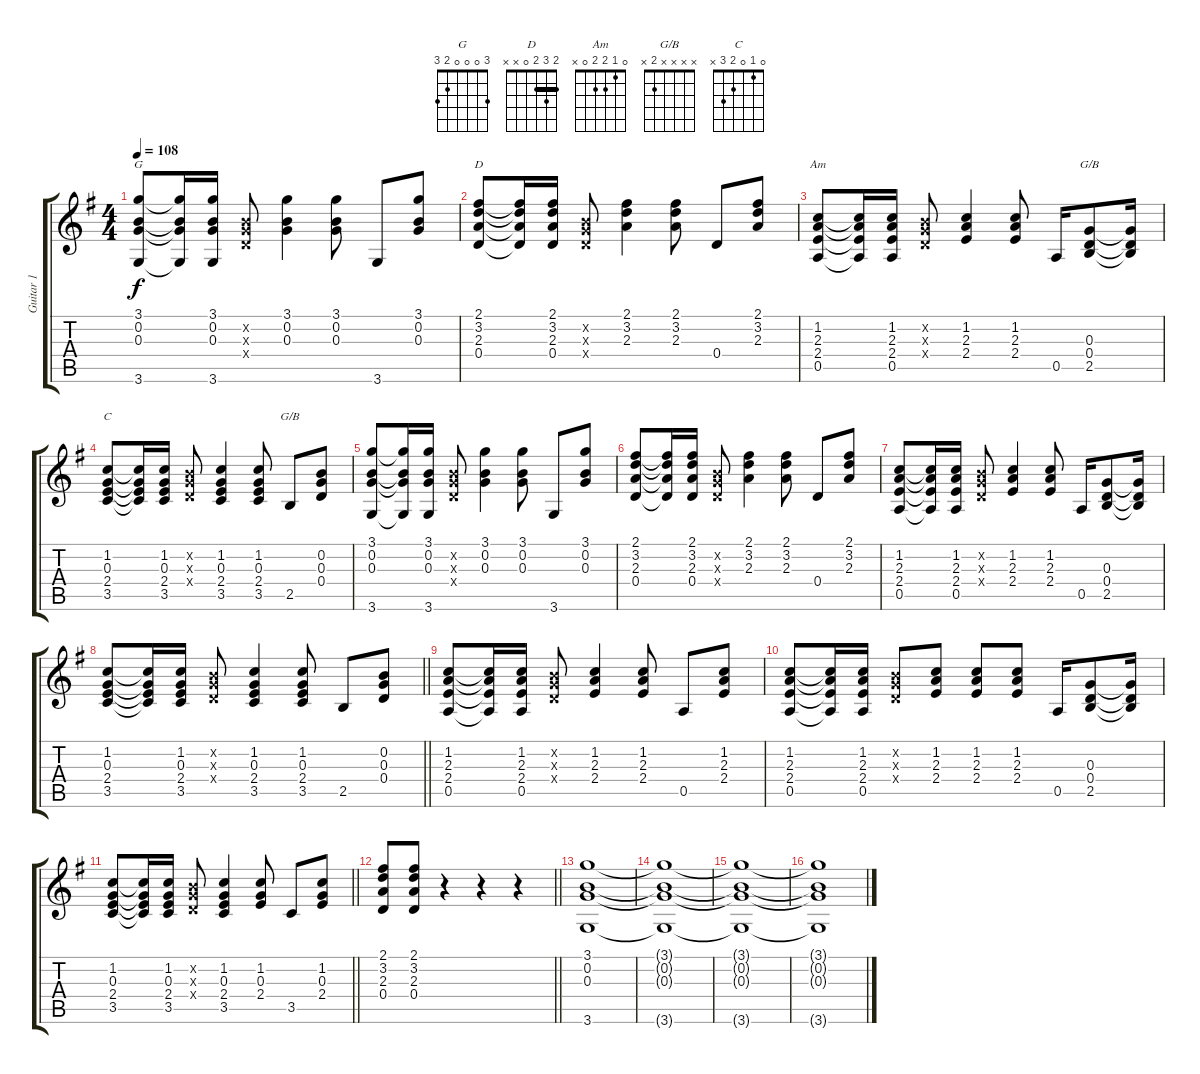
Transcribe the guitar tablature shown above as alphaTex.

\track ("Guitar 1" "Guitar 1") {instrument acousticguitarnylon}
\staff {score tabs}
\tuning (E4 B3 G3 D3 A2 E2) {hide}
\chord ("G" 3 0 0 0 2 3)
\chord ("D" 2 3 2 0 x x) {barre 2}
\chord ("Am" 0 1 2 2 0 x)
\chord ("G/B" x x 0 0 2 x)
\chord ("C" 0 1 0 2 3 x)
\chord ("G/B" x x x x 2 x)
\ts (4 4)
\section ("" "")
\tempo 108
\clef g2
\ks g
(3.1 0.2 0.3 3.6).8{ch "G" dy f} (3.1{t} 0.2{t} 0.3{t} 3.6{t}).16 (3.1 0.2 0.3 3.6).16 (0.2{x} 0.3{x} 0.4{x}).8 (3.1 0.2 0.3).4 (3.1 0.2 0.3).8 3.6.8 (3.1 0.2 0.3).8 |
(2.1 3.2 2.3 0.4).8{ch "D"} (2.1{t} 3.2{t} 2.3{t} 0.4{t}).16 (2.1 3.2 2.3 0.4).16 (0.2{x} 0.3{x} 0.4{x}).8 (2.1 3.2 2.3).4 (2.1 3.2 2.3).8 0.4.8 (2.1 3.2 2.3).8 |
(1.2 2.3 2.4 0.5).8{ch "Am"} (1.2{t} 2.3{t} 2.4{t} 0.5{t}).16 (1.2 2.3 2.4 0.5).16 (0.2{x} 0.3{x} 0.4{x}).8 (1.2 2.3 2.4).4 (1.2 2.3 2.4).8 0.5.16 (0.3 0.4 2.5).8{ch "G/B"} (0.3{t} 0.4{t} 2.5{t}).16 |
(1.2 0.3 2.4 3.5).8{ch "C"} (1.2{t} 0.3{t} 2.4{t} 3.5{t}).16 (1.2 0.3 2.4 3.5).16 (0.2{x} 0.3{x} 0.4{x}).8 (1.2 0.3 2.4 3.5).4 (1.2 0.3 2.4 3.5).8 2.5.8{ch "G/B"} (0.2 0.3 0.4).8 |
(3.1 0.2 0.3 3.6).8 (3.1{t} 0.2{t} 0.3{t} 3.6{t}).16 (3.1 0.2 0.3 3.6).16 (0.2{x} 0.3{x} 0.4{x}).8 (3.1 0.2 0.3).4 (3.1 0.2 0.3).8 3.6.8 (3.1 0.2 0.3).8 |
(2.1 3.2 2.3 0.4).8 (2.1{t} 3.2{t} 2.3{t} 0.4{t}).16 (2.1 3.2 2.3 0.4).16 (0.2{x} 0.3{x} 0.4{x}).8 (2.1 3.2 2.3).4 (2.1 3.2 2.3).8 0.4.8 (2.1 3.2 2.3).8 |
(1.2 2.3 2.4 0.5).8 (1.2{t} 2.3{t} 2.4{t} 0.5{t}).16 (1.2 2.3 2.4 0.5).16 (0.2{x} 0.3{x} 0.4{x}).8 (1.2 2.3 2.4).4 (1.2 2.3 2.4).8 0.5.16 (0.3 0.4 2.5).8 (0.3{t} 0.4{t} 2.5{t}).16 |
\barLineRight lightlight
(1.2 0.3 2.4 3.5).8 (1.2{t} 0.3{t} 2.4{t} 3.5{t}).16 (1.2 0.3 2.4 3.5).16 (0.2{x} 0.3{x} 0.4{x}).8 (1.2 0.3 2.4 3.5).4 (1.2 0.3 2.4 3.5).8 2.5.8 (0.2 0.3 0.4).8 |
\section ("" "")
(1.2 2.3 2.4 0.5).8 (1.2{t} 2.3{t} 2.4{t} 0.5{t}).16 (1.2 2.3 2.4 0.5).16 (0.2{x} 0.3{x} 0.4{x}).8 (1.2 2.3 2.4).4 (1.2 2.3 2.4).8 0.5.8 (1.2 2.3 2.4).8 |
(1.2 2.3 2.4 0.5).8 (1.2{t} 2.3{t} 2.4{t} 0.5{t}).16 (1.2 2.3 2.4 0.5).16 (0.2{x} 0.3{x} 0.4{x}).8 (1.2 2.3 2.4).8 (1.2 2.3 2.4).8 (1.2 2.3 2.4).8 0.5.16 (0.3 0.4 2.5).8 (0.3{t} 0.4{t} 2.5{t}).16 |
\barLineRight lightlight
(1.2 0.3 2.4 3.5).8 (1.2{t} 0.3{t} 2.4{t} 3.5{t}).16 (1.2 0.3 2.4 3.5).16 (0.2{x} 0.3{x} 0.4{x}).8 (1.2 0.3 2.4 3.5).4 (1.2 0.3 2.4).8 3.5.8 (1.2 0.3 2.4).8 |
\barLineRight lightlight
(2.1 3.2 2.3 0.4).8 (2.1 3.2 2.3 0.4).8 r.4 r.4 r.4 |
(3.1 0.2 0.3 3.6).1 |
(3.1{t} 0.2{t} 0.3{t} 3.6{t}).1 |
(3.1{t} 0.2{t} 0.3{t} 3.6{t}).1 |
(3.1{t} 0.2{t} 0.3{t} 3.6{t}).1
